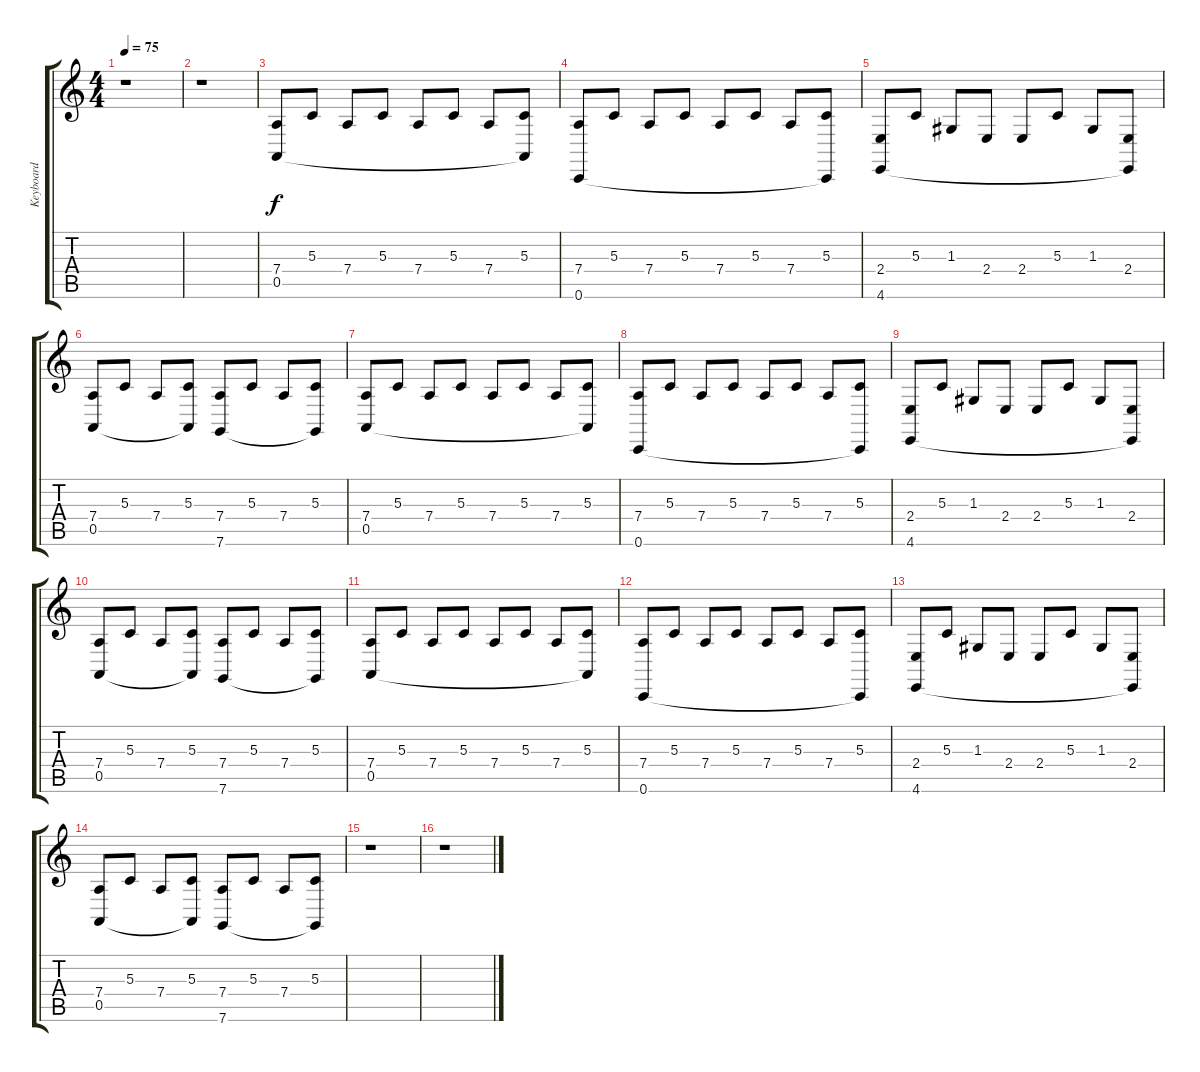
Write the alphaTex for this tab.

\track ("Keyboard" "Keyboard") {instrument harpsichord}
\staff {score tabs}
\tuning (E4 B3 G3 D3 A2 C2) {hide}
\ts (4 4)
\tempo 75
\clef g2
\ks c
r.1{dy f instrument harpsichord} |
r.1 |
(7.4 0.5).8 5.3.8 7.4.8 5.3.8 7.4.8 5.3.8 7.4.8 (5.3 0.5{t}).8 |
(7.4 0.6).8 5.3.8 7.4.8 5.3.8 7.4.8 5.3.8 7.4.8 (5.3 0.6{t}).8 |
(2.4 4.6).8 5.3.8 1.3.8 2.4.8 2.4.8 5.3.8 1.3.8 (2.4 4.6{t}).8 |
(7.4 0.5).8 5.3.8 7.4.8 (5.3 0.5{t}).8 (7.4 7.6).8 5.3.8 7.4.8 (5.3 7.6{t}).8 |
(7.4 0.5).8 5.3.8 7.4.8 5.3.8 7.4.8 5.3.8 7.4.8 (5.3 0.5{t}).8 |
(7.4 0.6).8 5.3.8 7.4.8 5.3.8 7.4.8 5.3.8 7.4.8 (5.3 0.6{t}).8 |
(2.4 4.6).8 5.3.8 1.3.8 2.4.8 2.4.8 5.3.8 1.3.8 (2.4 4.6{t}).8 |
(7.4 0.5).8 5.3.8 7.4.8 (5.3 0.5{t}).8 (7.4 7.6).8 5.3.8 7.4.8 (5.3 7.6{t}).8 |
(7.4 0.5).8 5.3.8 7.4.8 5.3.8 7.4.8 5.3.8 7.4.8 (5.3 0.5{t}).8 |
(7.4 0.6).8 5.3.8 7.4.8 5.3.8 7.4.8 5.3.8 7.4.8 (5.3 0.6{t}).8 |
(2.4 4.6).8 5.3.8 1.3.8 2.4.8 2.4.8 5.3.8 1.3.8 (2.4 4.6{t}).8 |
(7.4 0.5).8 5.3.8 7.4.8 (5.3 0.5{t}).8 (7.4 7.6).8 5.3.8 7.4.8 (5.3 7.6{t}).8 |
r.1 |
r.1
